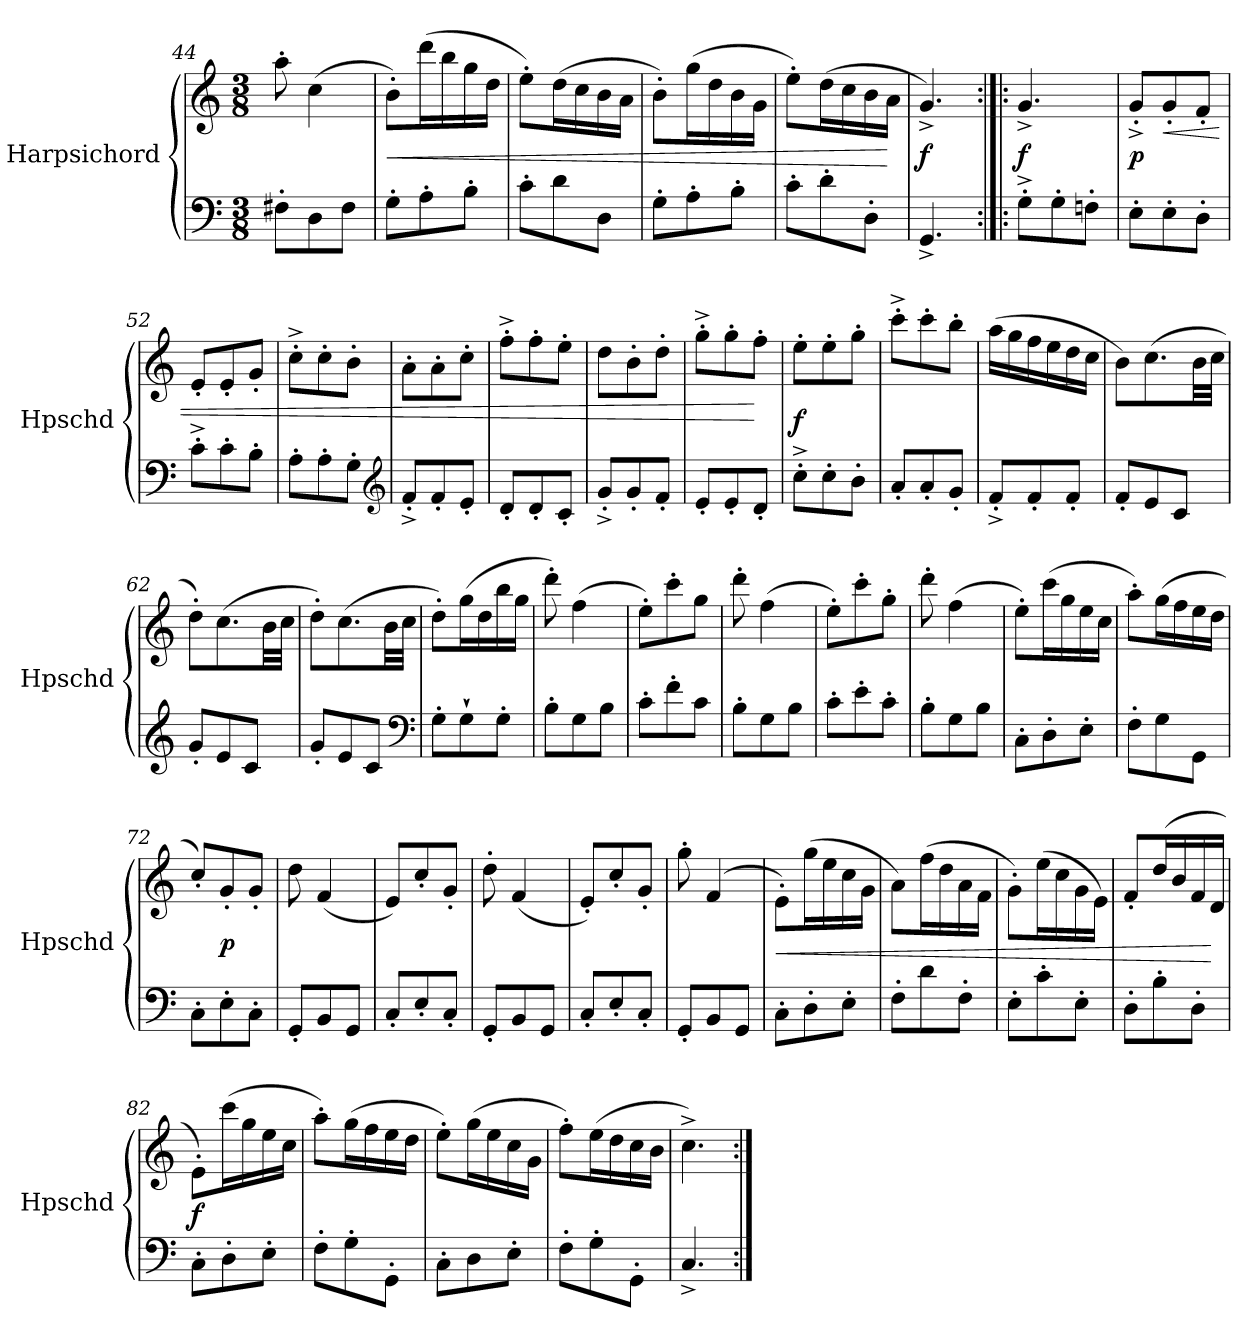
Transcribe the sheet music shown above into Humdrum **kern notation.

**kern	**kern	**dynam
*part1	*part1	*part1
*staff2	*staff1	*staff1/2
*I"Harpsichord	*	*
*I'Hpschd	*	*
*clefF4	*clefG2	*
*k[]	*k[]	*
*C:	*C:	*
*M3/8	*M3/8	*
=44	=44	=44
8F#X'\L	8aa'\	.
8D\	(4cc\	.
8F#\J	.	.
=45	=45	=45
!	!	!LO:HP:b
8G'\L	8b'\L)	<
8A'\	(16ddd\L	.
.	16bb\	.
8B'\J	16gg\	.
.	16dd\JJ	.
=46	=46	=46
8c'\L	8ee'\L)	.
8d\	(16dd\L	.
.	16cc\	.
8D\J	16b\	.
.	16a\JJ	.
=47	=47	=47
8G'\L	8b'\L)	.
8A'\	(16gg\L	.
.	16dd\	.
8B'\J	16b\	.
.	16g\JJ	.
=48	=48	=48
8c'\L	8ee'\L)	.
8d'\	(16dd\L	.
.	16cc\	.
8D'\J	16b\	.
.	16a\JJ	[
=49	=49	=49
4.GG^/	4.g^/)	f
=50:|!|:	=50:|!|:	=50:|!|:
8G'^\L	4.g^/	f
8G'\	.	.
8Fn'\J	.	.
=51	=51	=51
8E'\L	8g'^/L	p
!	!	!LO:HP:b
8E'\	8g'/	<
8D'\J	8f'/J	.
=52	=52	=52
8c'^\L	8e'/L	.
8c'\	8e'/	.
8B'\J	8g'/J	.
=53	=53	=53
8A'\L	8cc'^\L	.
8A'\	8cc'\	.
8G'\J	8b'\J	.
*clefG2	*	*
=54	=54	=54
8f'^/L	8a'\L	.
8f'/	8a'\	.
8e'/J	8cc'\J	.
=55	=55	=55
8d'/L	8ff'^\L	.
8d'/	8ff'\	.
8c'/J	8ee'\J	.
=56	=56	=56
8g'^/L	8dd\L	.
8g'/	8b'\	.
8f'/J	8dd'\J	.
=57	=57	=57
8e'/L	8gg'^\L	.
8e'/	8gg'\	.
8d'/J	8ff'\J	[
=58	=58	=58
8cc'^\L	8ee'\L	f
8cc'\	8ee'\	.
8b'\J	8gg'\J	.
=59	=59	=59
8a'/L	8ccc'^\L	.
8a'/	8ccc'\	.
8g'/J	8bb'\J	.
=60	=60	=60
8f'^/L	(16aa\LL	.
.	16gg\	.
8f'/	16ff\	.
.	16ee\	.
8f'/J	16dd\	.
.	16cc\JJ	.
=61	=61	=61
8f'/L	8b\L)	.
8e/	(8.cc\	.
8c/J	.	.
.	32b\LL	.
.	32cc\JJJ	.
=62	=62	=62
8g'/L	8dd'\L)	.
8e/	(8.cc\	.
8c/J	.	.
.	32b\LL	.
.	32cc\JJJ	.
=63	=63	=63
8g'/L	8dd'\L)	.
8e/	(8.cc\	.
8c/J	.	.
.	32b\LL	.
.	32cc\JJJ	.
*clefF4	*	*
=64	=64	=64
8G'\L	8dd'\L)	.
8G`\	(16gg\L	.
.	16dd\	.
8G'\J	16bb\	.
.	16gg\JJ	.
=65	=65	=65
8B'\L	8ddd'\)	.
8G\	(4ff\	.
8B\J	.	.
=66	=66	=66
8c'\L	8ee'\L)	.
8f'\	8ccc'\	.
8c\J	8gg\J	.
=67	=67	=67
8B'\L	8ddd'\	.
8G\	(4ff\	.
8B\J	.	.
=68	=68	=68
8c'\L	8ee'\L)	.
8e'\	8ccc'\	.
8c'\J	8gg'\J	.
=69	=69	=69
8B'\L	8ddd'\	.
8G\	(4ff\	.
8B\J	.	.
=70	=70	=70
8C'\L	8ee'\L)	.
8D'\	(16ccc\L	.
.	16gg\	.
8E'\J	16ee\	.
.	16cc\JJ	.
=71	=71	=71
8F'\L	8aa'\L)	.
8G\	(16gg\L	.
.	16ff\	.
8GG\J	16ee\	.
.	16dd\JJ	.
=72	=72	=72
8C'\L	8cc'/L)	.
8E'\	8g'/	p
8C'\J	8g'/J	.
=73	=73	=73
8GG'/L	8dd\	.
8BB/	(4f/	.
8GG/J	.	.
=74	=74	=74
8C'/L	8e/L)	.
8E'/	8cc'/	.
8C'/J	8g'/J	.
=75	=75	=75
8GG'/L	8dd'\	.
8BB/	(4f/	.
8GG/J	.	.
=76	=76	=76
8C'/L	8e'/L)	.
8E'/	8cc'/	.
8C'/J	8g'/J	.
=77	=77	=77
8GG'/L	8gg'\	.
8BB/	(4f/	.
8GG/J	.	.
=78	=78	=78
!	!	!LO:HP:b
8C'\L	8e'\L)	<
8D'\	(16gg\L	.
.	16ee\	.
8E'\J	16cc\	.
.	16g\JJ	.
=79	=79	=79
8F'\L	8a\L)	.
8d\	(16ff\L	.
.	16dd\	.
8F'\J	16a\	.
.	16f\JJ	.
=80	=80	=80
8E'\L	8g'\L)	.
8c'\	(16ee\L	.
.	16cc\	.
8E'\J	16g\	.
.	16e\JJ)	.
=81	=81	=81
8D'\L	8f'/L	.
8B'\	(16dd/L	.
.	16b/	.
8D'\J	16f/	.
.	16d/JJ	[
=82	=82	=82
8C'\L	8e'\L)	f
8D'\	(16ccc\L	.
.	16gg\	.
8E'\J	16ee\	.
.	16cc\JJ	.
=83	=83	=83
8F'\L	8aa'\L)	.
8G'\	(16gg\L	.
.	16ff\	.
8GG'\J	16ee\	.
.	16dd\JJ	.
=84	=84	=84
8C'\L	8ee'\L)	.
8D\	(16gg\L	.
.	16ee\	.
8E'\J	16cc\	.
.	16g\JJ	.
=85	=85	=85
8F'\L	8ff'\L)	.
8G'\	(16ee\L	.
.	16dd\	.
8GG'\J	16cc\	.
.	16b\JJ	.
=86	=86	=86
4.C^/	4.cc^\)	.
=:|!	=:|!	=:|!
*-	*-	*-
